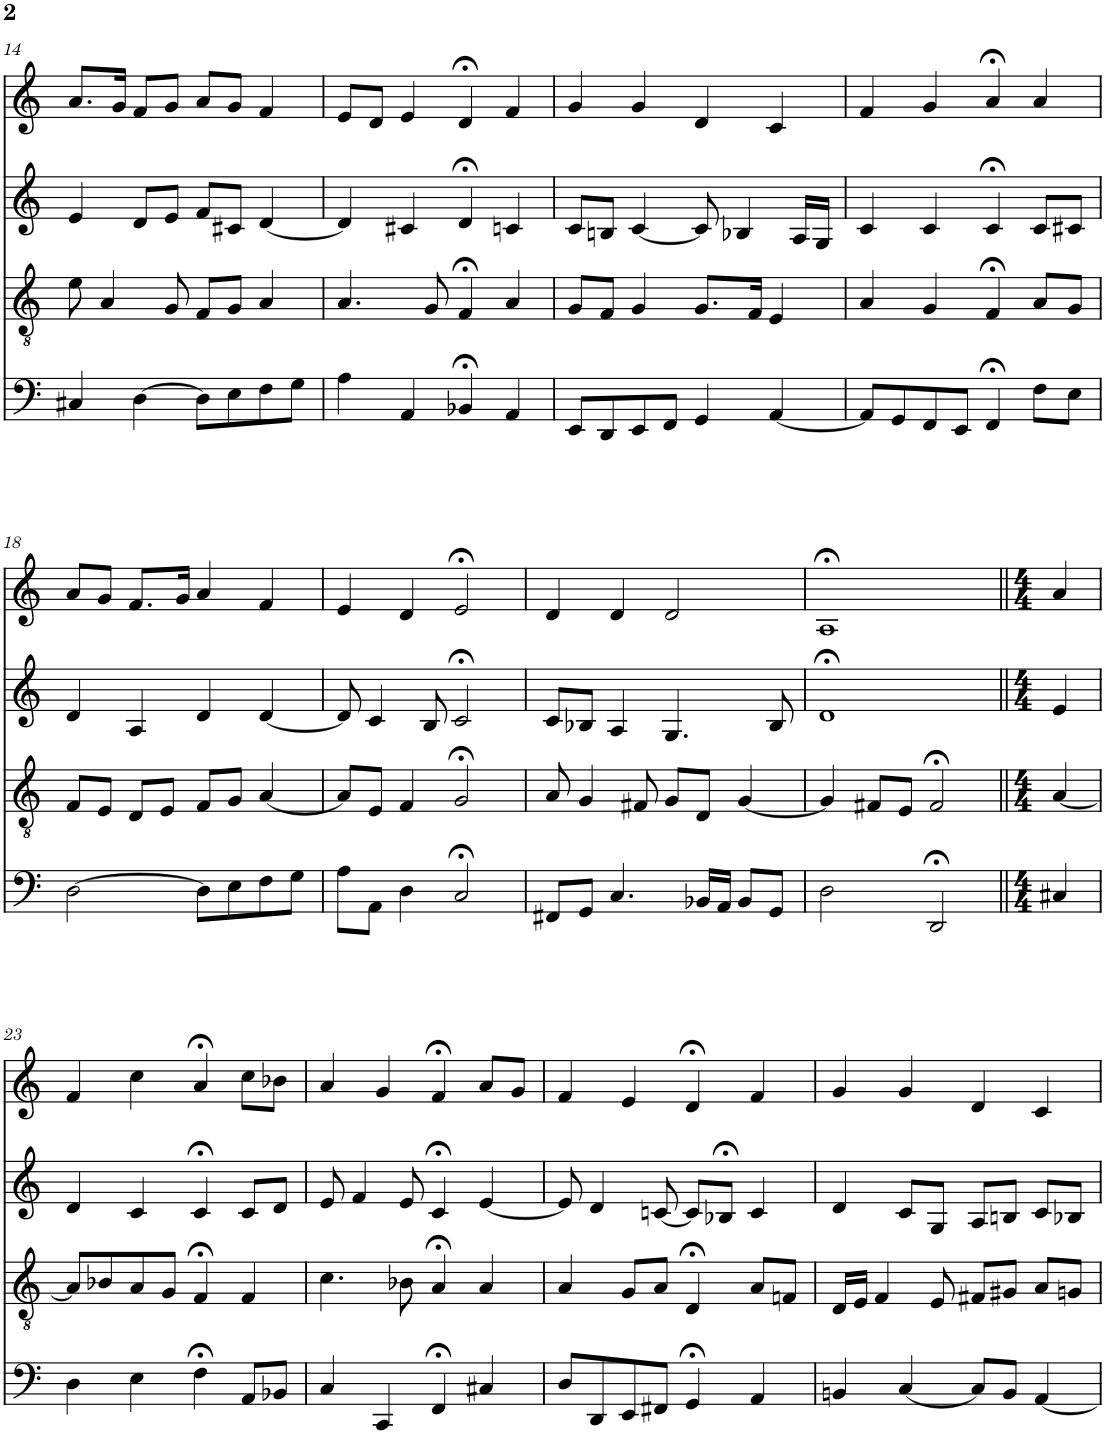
**kern	**kern	**kern	**kern
*part4	*part3	*part2	*part1
*staff4	*staff3	*staff2	*staff1
*I"bass	*I"tenor	*I"alto	*I"soprn
!!LO:PB:g=z
*clefF4	*clefGv2	*clefG2	*clefG2
*k[]	*k[]	*k[]	*k[]
*M4/4	*M4/4	*M4/4	*M4/4
=14	=14	=14	=14
4C#X/	8e\	4e/	8.a/L
.	4A/	.	.
.	.	.	16g/Jk
[4D\	.	8d/L	8f/L
.	8G/	8e/J	8g/J
8D\L]	8F/L	8f/L	8a/L
8E\	8G/J	8c#X/J	8g/J
8F\	4A/	[4d/	4f/
8G\J	.	.	.
=15	=15	=15	=15
4A\	4.A/	4d/]	8e/L
.	.	.	8d/J
4AA/	.	4c#X/	4e/
.	8G/	.	.
4BB-X;</	4F;</	4d;</	4d;</
4AA/	4A/	4cn/	4f/
=16	=16	=16	=16
8EE/L	8G/L	8c/L	4g/
8DD/	8F/J	8Bn/J	.
8EE/	4G/	[4c/	4g/
8FF/J	.	.	.
4GG/	8.G/L	8c/]	4d/
.	.	4B-X/	.
.	16F/Jk	.	.
[4AA/	4E/	.	4c/
.	.	16A/LL	.
.	.	16G/JJ	.
=17	=17	=17	=17
8AA/L]	4A/	4c/	4f/
8GG/	.	.	.
8FF/	4G/	4c/	4g/
8EE/J	.	.	.
4FF;</	4F;</	4c;</	4a;</
8F\L	8A/L	8c/L	4a/
8E\J	8G/J	8c#X/J	.
!!LO:LB:g=z
=18	=18	=18	=18
[2D\	8F/L	4d/	8a/L
.	8E/J	.	8g/J
.	8D/L	4A/	8.f/L
.	8E/J	.	.
.	.	.	16g/Jk
8D\L]	8F/L	4d/	4a/
8E\	8G/J	.	.
8F\	[4A/	[4d/	4f/
8G\J	.	.	.
=19	=19	=19	=19
8A\L	8A/L]	8d/]	4e/
8AA\J	8E/J	4c/	.
4D\	4F/	.	4d/
.	.	8B/	.
2C;</	2G;</	2c;</	2e;</
=20	=20	=20	=20
8FF#X/L	8A/	8c/L	4d/
8GG/J	4G/	8B-X/J	.
4.C/	.	4A/	4d/
.	8F#X/	.	.
.	8G/L	4.G/	2d/
16BB-X/LL	8D/J	.	.
16AA/JJ	.	.	.
8BB-/L	[4G/	.	.
8GG/J	.	8B-/	.
=21	=21	=21	=21
2D\	4G/]	1d;<	1A;<
.	8F#X/L	.	.
.	8E/J	.	.
2DD;</	2F#;</	.	.
=22||	=22||	=22||	=22||
*M4/4	*M4/4	*M4/4	*M4/4
4C#X/	[4A/	4e/	4a/
!!LO:LB:g=z
=23	=23	=23	=23
4D\	8A/L]	4d/	4f/
.	8B-X/	.	.
4E\	8A/	4c/	4cc\
.	8G/J	.	.
4F;<\	4F;</	4c;</	4a;</
8AA/L	4F/	8c/L	8cc\L
8BB-X/J	.	8d/J	8b-X\J
=24	=24	=24	=24
4C/	4.c\	8e/	4a/
.	.	4f/	.
4CC/	.	.	4g/
.	8B-X\	8e/	.
4FF;</	4A;</	4c;</	4f;</
4C#X/	4A/	[4e/	8a/L
.	.	.	8g/J
=25	=25	=25	=25
8D/L	4A/	8e/]	4f/
8DD/	.	4d/	.
8EE/	8G/L	.	4e/
8FF#X/J	8A/J	[8cn/	.
4GG;</	4D;</	8c/L]	4d;</
.	.	8B-X;</J	.
4AA/	8A/L	4c/	4f/
.	8Fn/J	.	.
=26	=26	=26	=26
4BBn/	16D/LL	4d/	4g/
.	16E/JJ	.	.
.	4F/	.	.
[4C/	.	8c/L	4g/
.	8E/	8G/J	.
8C/L]	8F#X/L	8A/L	4d/
8BB/J	8G#X/J	8Bn/J	.
[4AA/	8A/L	8c/L	4c/
.	8Gn/J	8B-X/J	.
=	=	=	=
*-	*-	*-	*-
